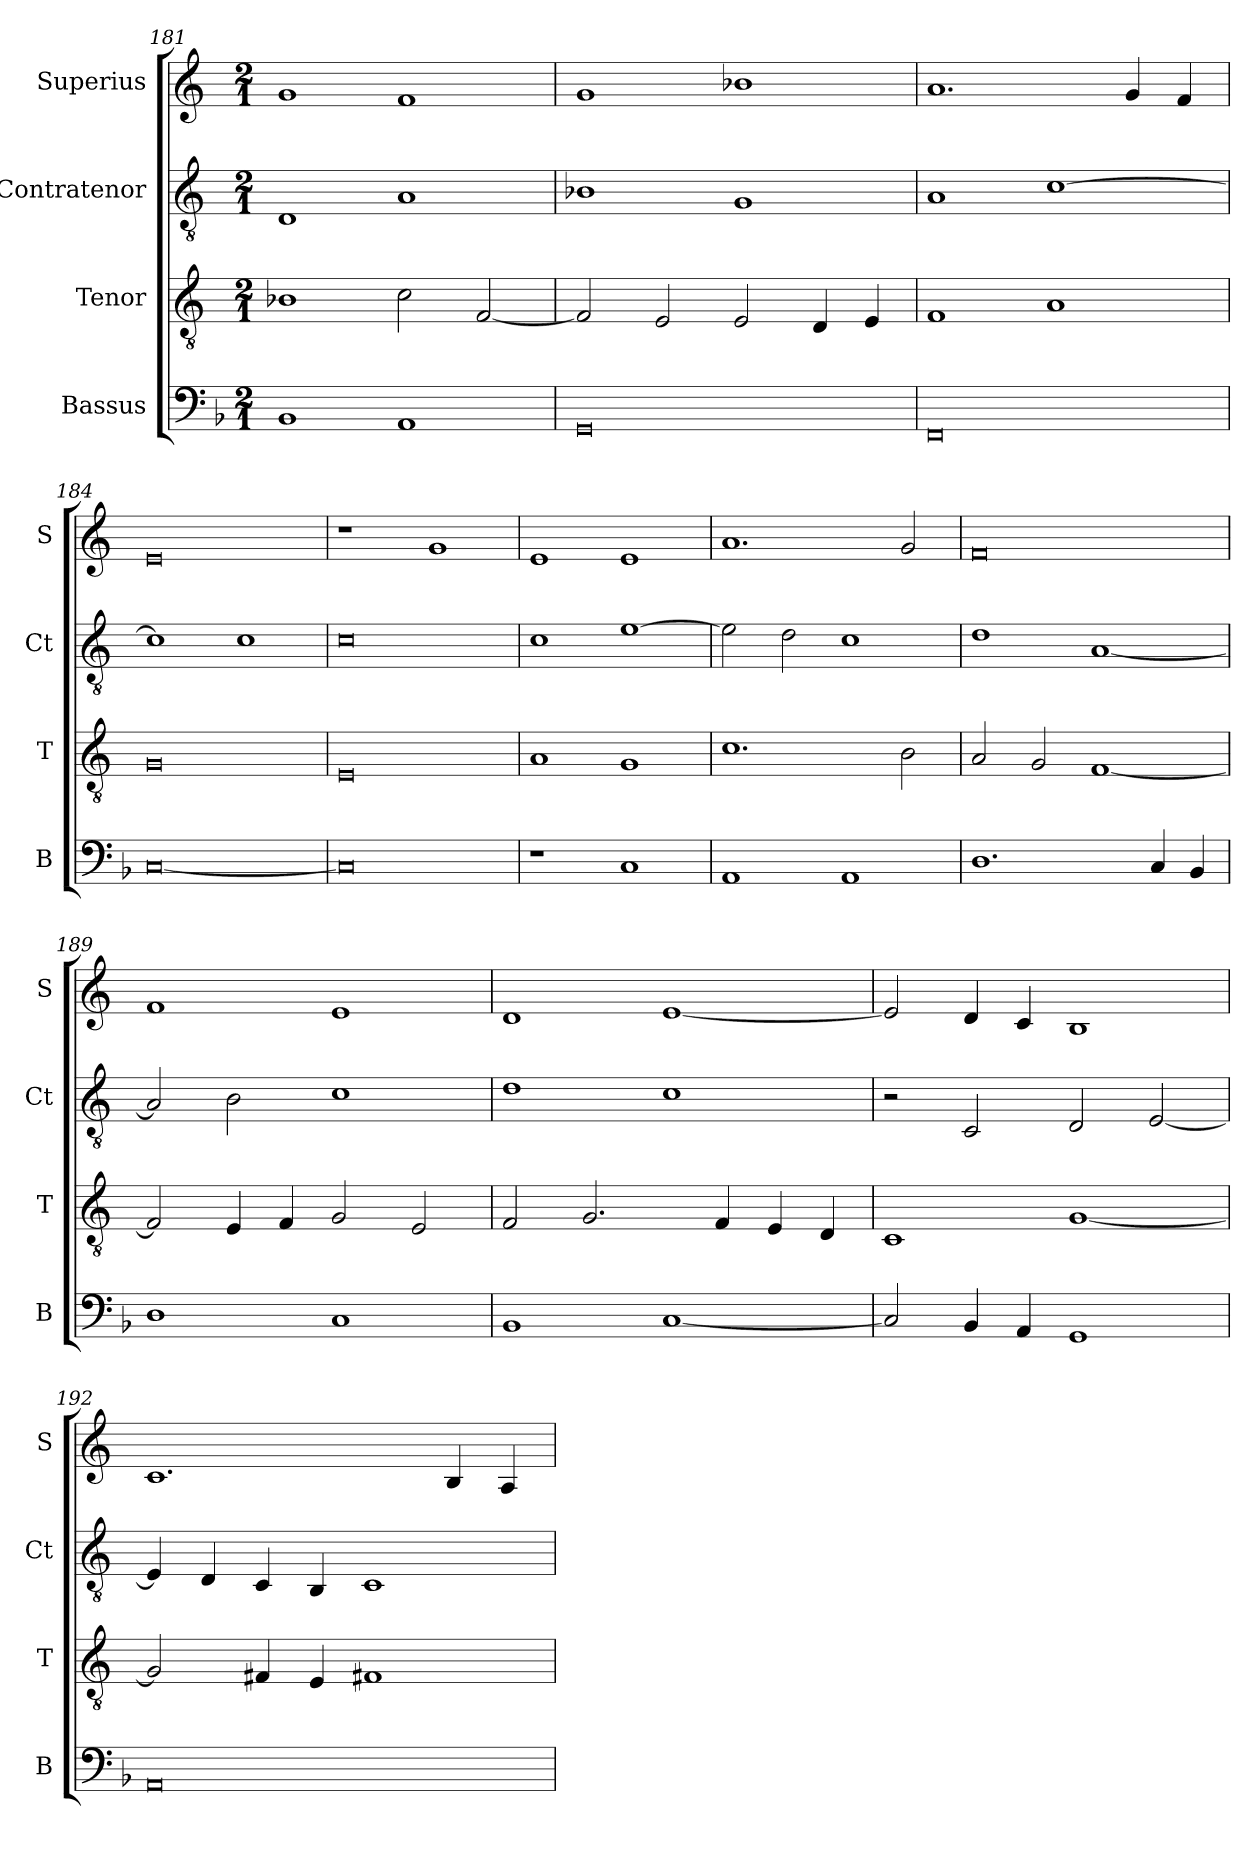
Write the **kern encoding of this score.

**kern	**kern	**kern	**kern
*part4	*part3	*part2	*part1
*staff4	*staff3	*staff2	*staff1
*I"Bassus	*I"Tenor	*I"Contratenor	*I"Superius
*I'B	*I'T	*I'Ct	*I'S
*clefF4	*clefGv2	*clefGv2	*clefG2
*k[b-]	*k[]	*k[]	*k[]
*M2/1	*M2/1	*M2/1	*M2/1
=181	=181	=181	=181
1BB-	1B-X	1D	1g
1AA	2c	1A	1f
.	[2F	.	.
=182	=182	=182	=182
0GG	2F]	1B-X	1g
.	2E	.	.
.	2E	1G	1b-X
.	4D	.	.
.	4E	.	.
=183	=183	=183	=183
0FF	1F	1A	1.a
.	1A	[1c	.
.	.	.	4g
.	.	.	4f
=184	=184	=184	=184
[0C	0G	1c]	0e
.	.	1c	.
=185	=185	=185	=185
0C]	0E	0c	1r
.	.	.	1g
=186	=186	=186	=186
1r	1A	1c	1e
1C	1G	[1e	1e
=187	=187	=187	=187
1AA	1.c	2e]	1.a
.	.	2d	.
1AA	.	1c	.
.	2B	.	2g
=188	=188	=188	=188
1.D	2A	1d	0f
.	2G	.	.
.	[1F	[1A	.
4C	.	.	.
4BB-	.	.	.
=189	=189	=189	=189
1D	2F]	2A]	1f
.	4E	2B	.
.	4F	.	.
1C	2G	1c	1e
.	2E	.	.
=190	=190	=190	=190
1BB-	2F	1d	1d
.	2.G	.	.
[1C	.	1c	[1e
.	4F	.	.
.	4E	.	.
.	4D	.	.
=191	=191	=191	=191
2C]	1C	2r	2e]
4BB-	.	2C	4d
4AA	.	.	4c
1GG	[1G	2D	1B
.	.	[2E	.
=192	=192	=192	=192
0AA	2G]	4E]	1.c
.	.	4D	.
.	4F#X	4C	.
.	4E	4BB	.
.	1F#X	1C	.
.	.	.	4B
.	.	.	4A
=	=	=	=
*-	*-	*-	*-
